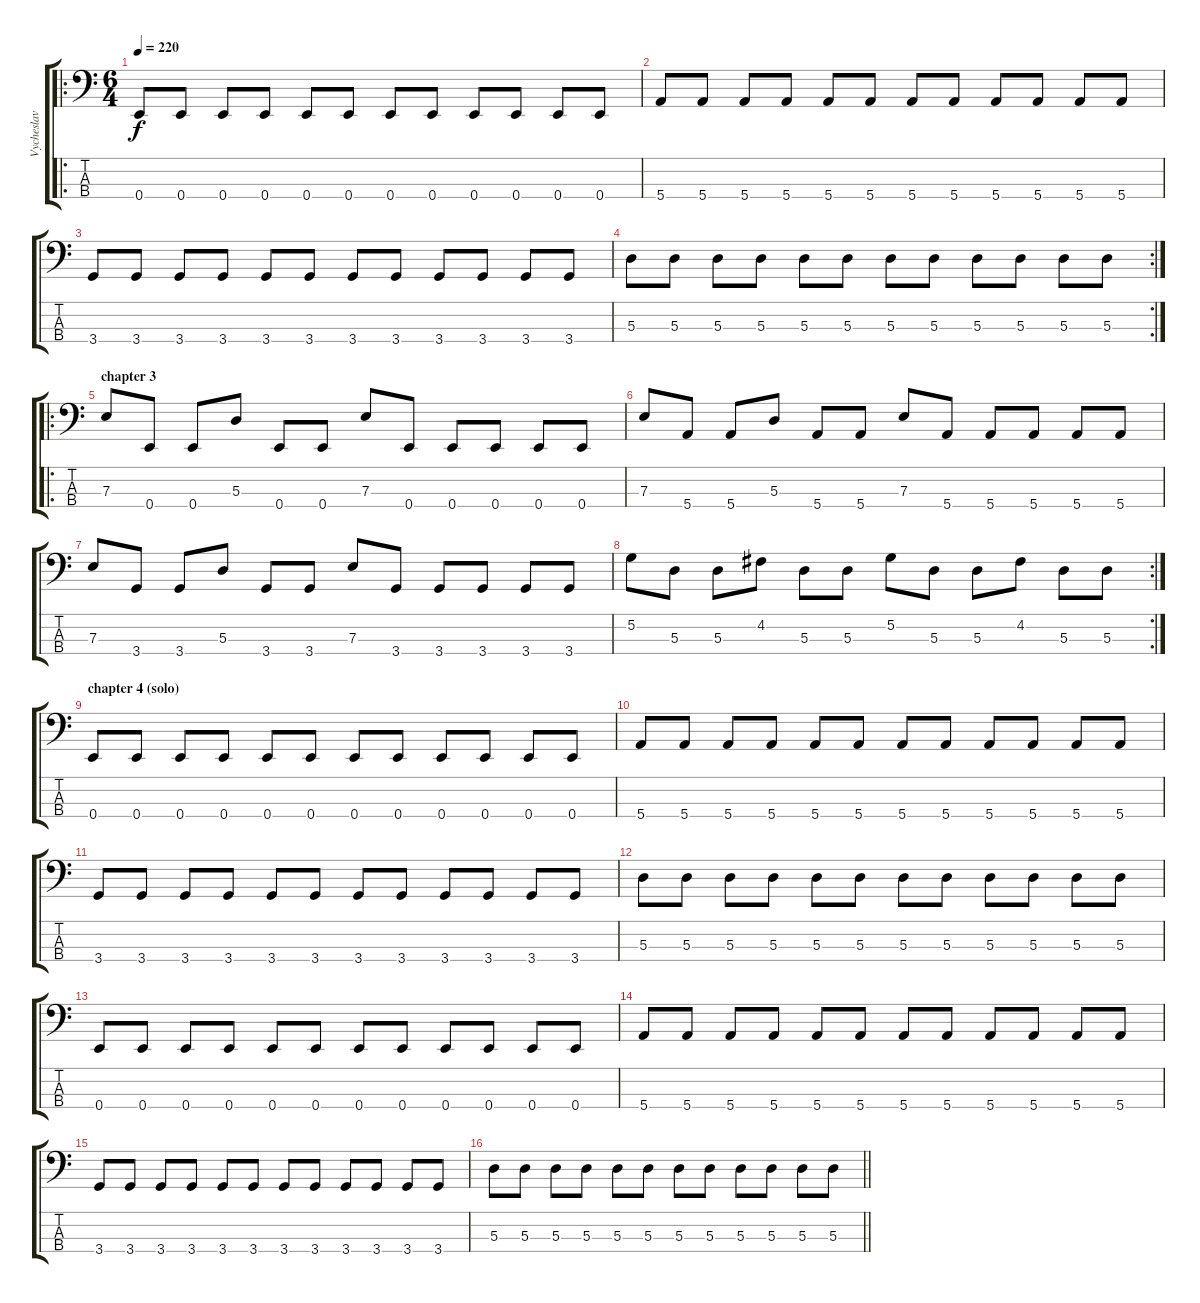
\track ("Vycheslav Semikin bass" "Vycheslav ") {instrument electricbasspick}
\staff {score tabs}
\tuning (G2 D2 A1 E1) {hide}
\ro
\ts (6 4)
\tempo 220
\clef f4
\ks c
0.4.8{dy f} 0.4.8 0.4.8 0.4.8 0.4.8 0.4.8 0.4.8 0.4.8 0.4.8 0.4.8 0.4.8 0.4.8 |
5.4.8 5.4.8 5.4.8 5.4.8 5.4.8 5.4.8 5.4.8 5.4.8 5.4.8 5.4.8 5.4.8 5.4.8 |
3.4.8 3.4.8 3.4.8 3.4.8 3.4.8 3.4.8 3.4.8 3.4.8 3.4.8 3.4.8 3.4.8 3.4.8 |
\rc 2
5.3.8 5.3.8 5.3.8 5.3.8 5.3.8 5.3.8 5.3.8 5.3.8 5.3.8 5.3.8 5.3.8 5.3.8 |
\ro
\section ("" "chapter 3")
7.3.8 0.4.8 0.4.8 5.3.8 0.4.8 0.4.8 7.3.8 0.4.8 0.4.8 0.4.8 0.4.8 0.4.8 |
7.3.8 5.4.8 5.4.8 5.3.8 5.4.8 5.4.8 7.3.8 5.4.8 5.4.8 5.4.8 5.4.8 5.4.8 |
7.3.8 3.4.8 3.4.8 5.3.8 3.4.8 3.4.8 7.3.8 3.4.8 3.4.8 3.4.8 3.4.8 3.4.8 |
\rc 2
5.2.8 5.3.8 5.3.8 4.2.8 5.3.8 5.3.8 5.2.8 5.3.8 5.3.8 4.2.8 5.3.8 5.3.8 |
\section ("" "chapter 4 (solo)")
0.4.8 0.4.8 0.4.8 0.4.8 0.4.8 0.4.8 0.4.8 0.4.8 0.4.8 0.4.8 0.4.8 0.4.8 |
5.4.8 5.4.8 5.4.8 5.4.8 5.4.8 5.4.8 5.4.8 5.4.8 5.4.8 5.4.8 5.4.8 5.4.8 |
3.4.8 3.4.8 3.4.8 3.4.8 3.4.8 3.4.8 3.4.8 3.4.8 3.4.8 3.4.8 3.4.8 3.4.8 |
5.3.8 5.3.8 5.3.8 5.3.8 5.3.8 5.3.8 5.3.8 5.3.8 5.3.8 5.3.8 5.3.8 5.3.8 |
0.4.8 0.4.8 0.4.8 0.4.8 0.4.8 0.4.8 0.4.8 0.4.8 0.4.8 0.4.8 0.4.8 0.4.8 |
5.4.8 5.4.8 5.4.8 5.4.8 5.4.8 5.4.8 5.4.8 5.4.8 5.4.8 5.4.8 5.4.8 5.4.8 |
3.4.8 3.4.8 3.4.8 3.4.8 3.4.8 3.4.8 3.4.8 3.4.8 3.4.8 3.4.8 3.4.8 3.4.8 |
\barLineRight lightlight
5.3.8 5.3.8 5.3.8 5.3.8 5.3.8 5.3.8 5.3.8 5.3.8 5.3.8 5.3.8 5.3.8 5.3.8
